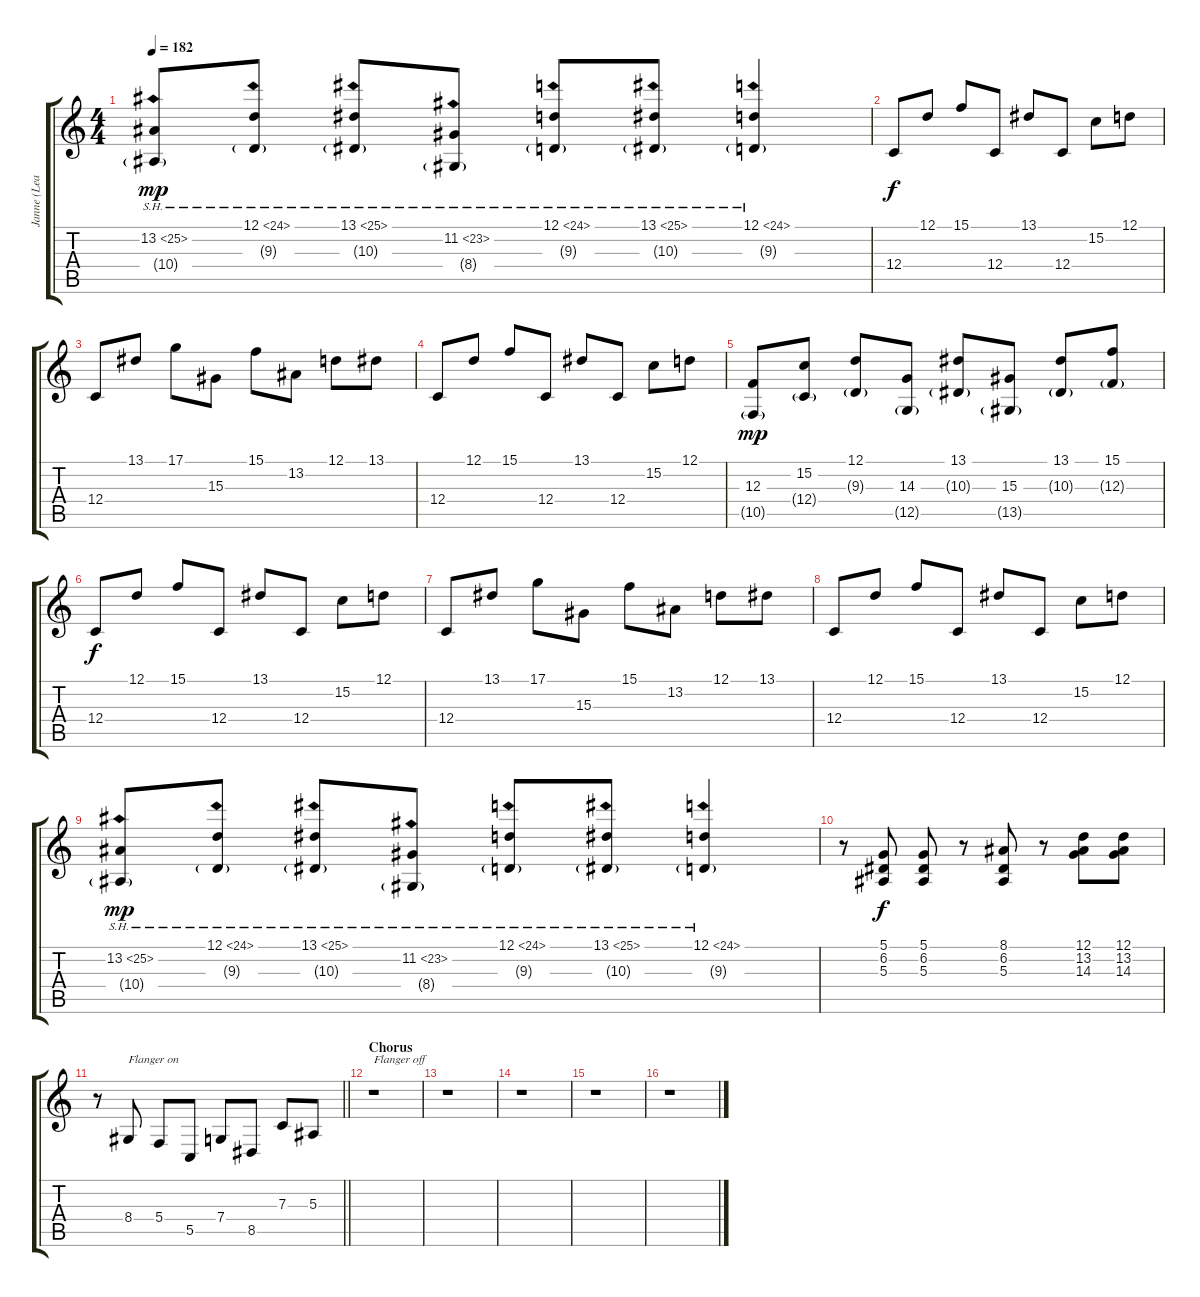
\track ("Janne (Lead I)" "Janne (Lea") {instrument lead2sawtooth}
\staff {score tabs}
\tuning (D4 A3 F3 C3 G2 D2) {hide}
\ts (4 4)
\tempo 182
\clef g2
\ks c
(13.2{sh 12} 10.4{g}).8{dy mp volume 13 instrument stringensemble1} (12.1{sh 12} 9.3{g}).8 (13.1{sh 12} 10.3{g}).8 (11.2{sh 12} 8.4{g}).8 (12.1{sh 12} 9.3{g}).8 (13.1{sh 12} 10.3{g}).8 (12.1{sh 12} 9.3{g}).4 |
12.4.8{dy f volume 10 instrument lead2sawtooth} 12.1.8 15.1.8 12.4.8 13.1.8 12.4.8 15.2.8 12.1.8 |
12.4.8 13.1.8 17.1.8 15.3.8 15.1.8 13.2.8 12.1.8 13.1.8 |
12.4.8 12.1.8 15.1.8 12.4.8 13.1.8 12.4.8 15.2.8 12.1.8 |
(12.3 10.5{g}).8{dy mp volume 13 instrument stringensemble1} (15.2 12.4{g}).8 (12.1 9.3{g}).8 (14.3 12.5{g}).8 (13.1 10.3{g}).8 (15.3 13.5{g}).8 (13.1 10.3{g}).8 (15.1 12.3{g}).8 |
12.4.8{dy f volume 10 instrument lead2sawtooth} 12.1.8 15.1.8 12.4.8 13.1.8 12.4.8 15.2.8 12.1.8 |
12.4.8 13.1.8 17.1.8 15.3.8 15.1.8 13.2.8 12.1.8 13.1.8 |
12.4.8 12.1.8 15.1.8 12.4.8 13.1.8 12.4.8 15.2.8 12.1.8 |
(13.2{sh 12} 10.4{g}).8{dy mp volume 13 instrument stringensemble1} (12.1{sh 12} 9.3{g}).8 (13.1{sh 12} 10.3{g}).8 (11.2{sh 12} 8.4{g}).8 (12.1{sh 12} 9.3{g}).8 (13.1{sh 12} 10.3{g}).8 (12.1{sh 12} 9.3{g}).4 |
r.8 (5.1 6.2 5.3).8{dy f volume 11} (5.1 6.2 5.3).8 r.8 (8.1 6.2 5.3).8 r.8 (12.1 13.2 14.3).8 (12.1 13.2 14.3).8 |
\barLineRight lightlight
r.8 8.4.8{txt "Flanger on" instrument lead2sawtooth} 5.4.8 5.5.8 7.4.8 8.5.8 7.3.8 5.3.8 |
\section ("" "Chorus")
r.1{txt "Flanger off"} |
r.1 |
r.1 |
r.1 |
r.1
